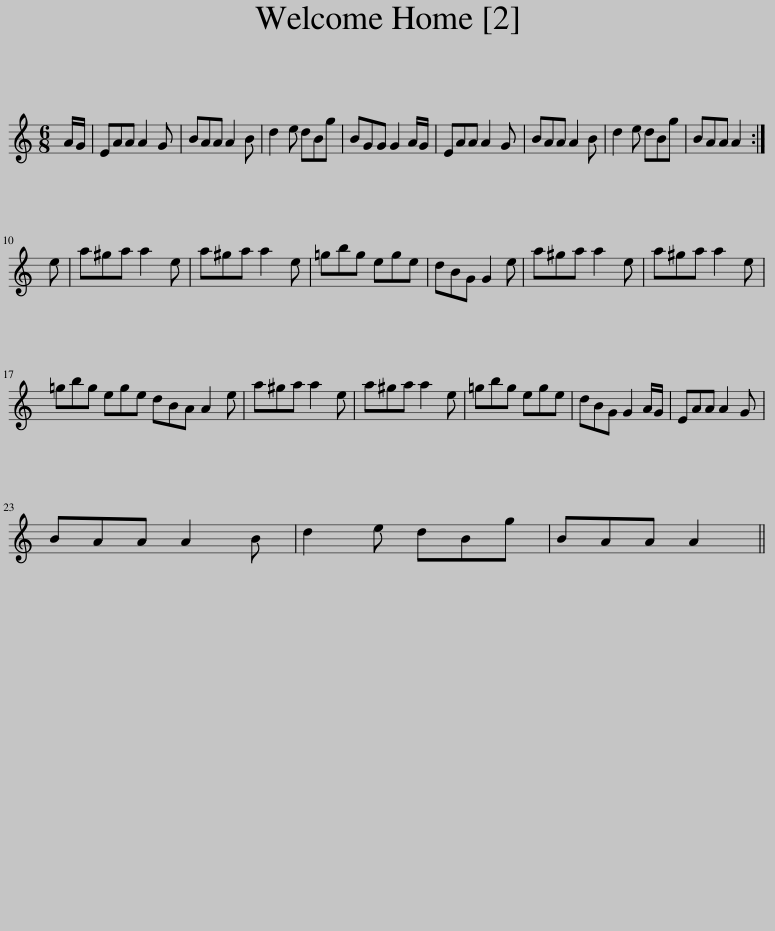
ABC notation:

X:1
L:1/8
M:6/8
I:linebreak $
K:C
V:1 treble
V:1
 A/G/ | EAA A2 G | BAA A2 B | d2 e dBg | BGG G2 A/G/ | %5
 EAA A2 G | BAA A2 B | d2 e dBg | BAA A2 :|$ e | %10
 a^ga a2 e | a^ga a2 e | =gbg ege | dBG G2 e | a^ga a2 e | %15
 a^ga a2 e |$ =gbg ege dBA A2 e | a^ga a2 e | a^ga a2 e | =gbg ege | %20
 dBG G2 A/G/ | EAA A2 G |$ BAA A2 B | d2 e dBg | BAA A2 || %25
